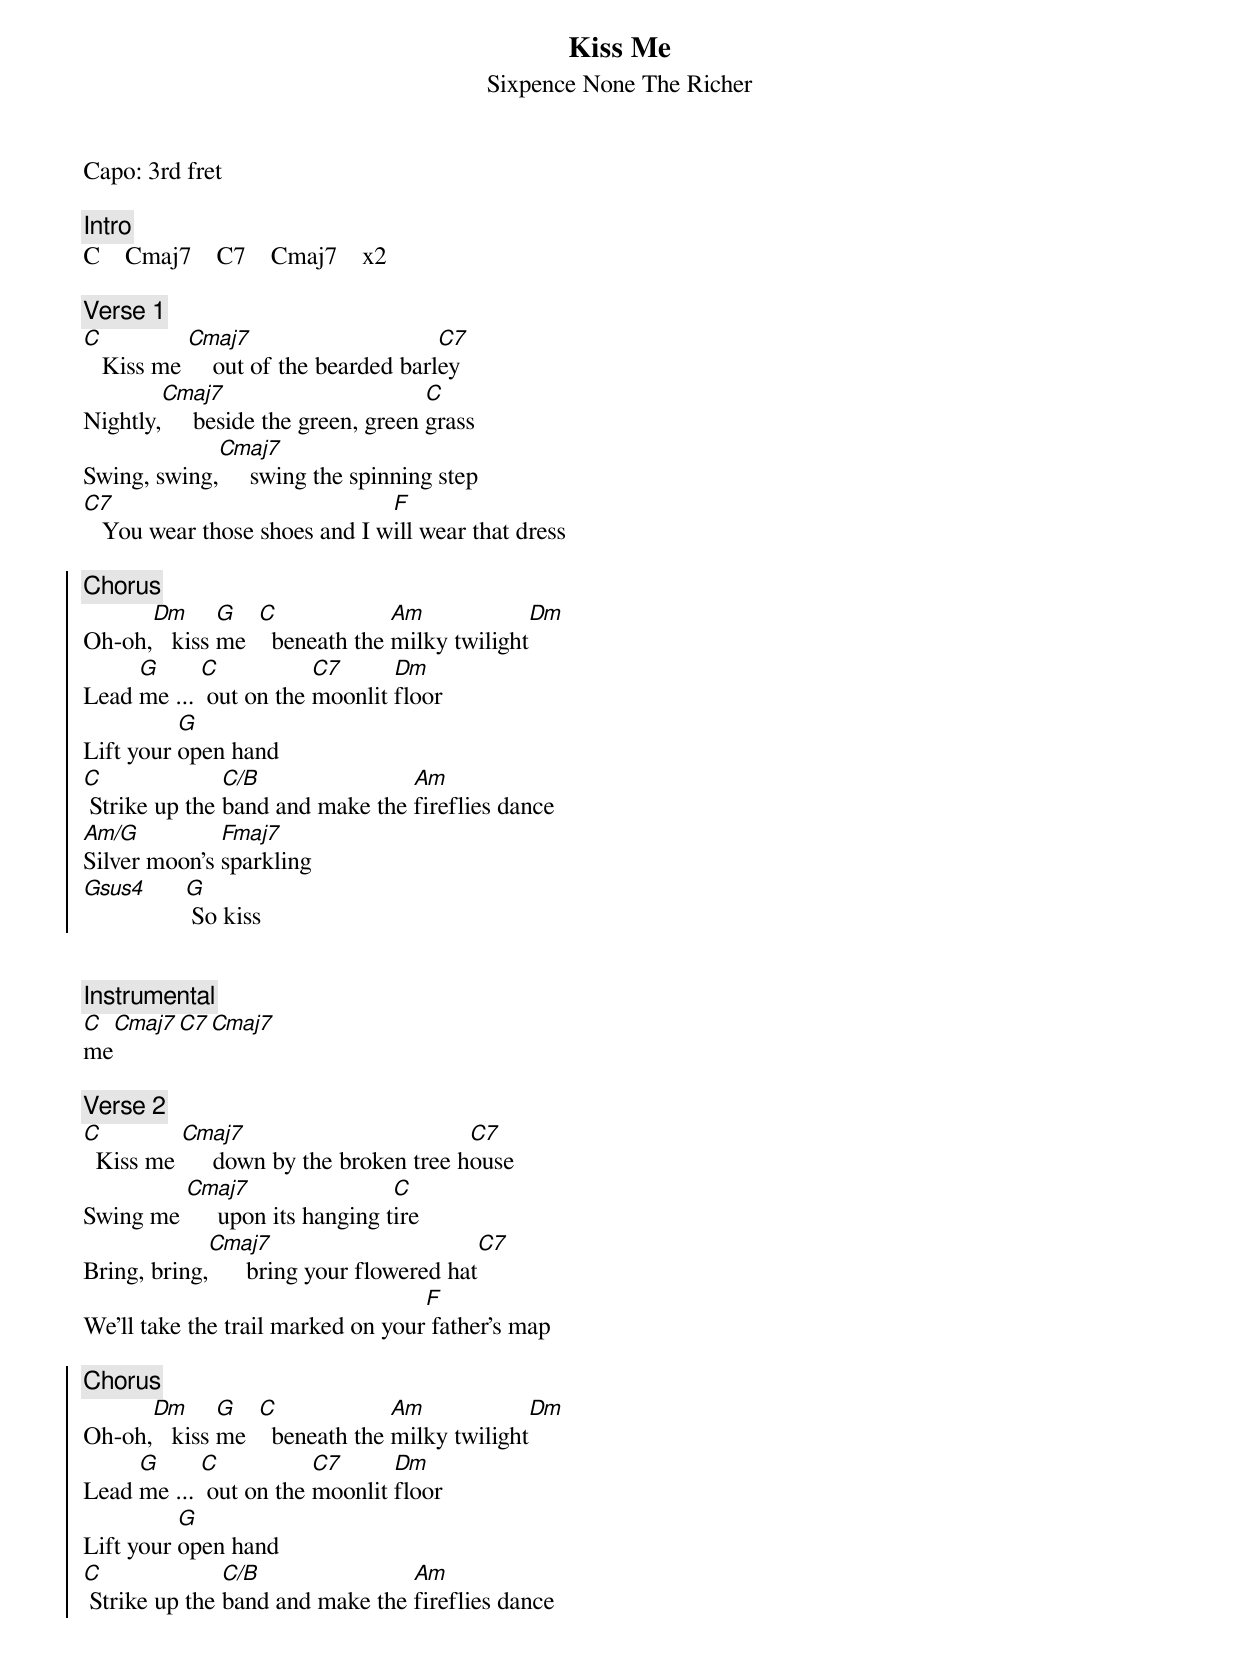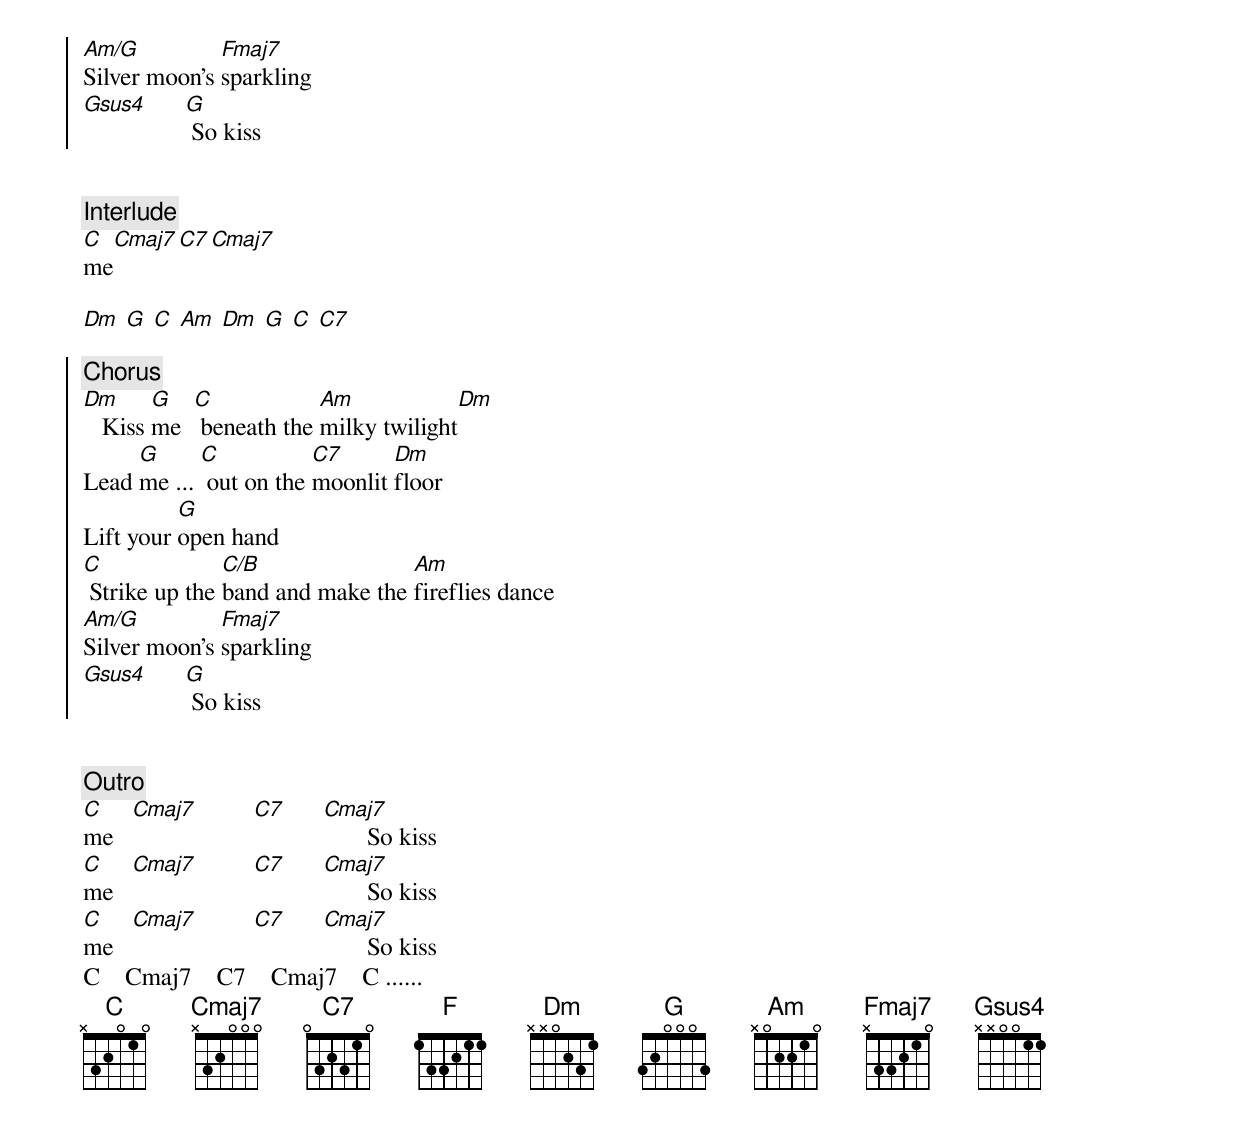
{title: Kiss Me}
{st: Sixpence None The Richer}

Capo: 3rd fret

{c:Intro}
C    Cmaj7    C7    Cmaj7    x2

{c:Verse 1}
[C]   Kiss me [Cmaj7]    out of the bearded barl[C7]ey
Nightly,[Cmaj7]     beside the green, green [C]grass
Swing, swing,[Cmaj7]     swing the spinning step
[C7]   You wear those shoes and I w[F]ill wear that dress

{soc}
{c:Chorus}
Oh-oh,[Dm]   kiss [G]me  [C]  beneath the [Am]milky twilight[Dm]
Lead [G]me ... [C] out on the [C7]moonlit [Dm]floor
Lift your [G]open hand
[C] Strike up the [C/B]band and make the [Am]fireflies dance
[Am/G]Silver moon's [Fmaj7]sparkling
[Gsus4]      [G] So kiss

{eoc}

{c:Instrumental}
[C]me[Cmaj7][C7][Cmaj7]

{c:Verse 2}
[C]  Kiss me [Cmaj7]     down by the broken tree h[C7]ouse
Swing me [Cmaj7]     upon its hanging t[C]ire
Bring, bring,[Cmaj7]      bring your flowered hat[C7]
We'll take the trail marked on your[F] father's map

{soc}
{c:Chorus}
Oh-oh,[Dm]   kiss [G]me  [C]  beneath the [Am]milky twilight[Dm]
Lead [G]me ... [C] out on the [C7]moonlit [Dm]floor
Lift your [G]open hand
[C] Strike up the [C/B]band and make the [Am]fireflies dance
[Am/G]Silver moon's [Fmaj7]sparkling
[Gsus4]      [G] So kiss

{eoc}

{c:Interlude}
[C]me[Cmaj7][C7][Cmaj7]

[Dm  G  C  Am  Dm  G  C  C7]

{soc}
{c:Chorus}
[Dm]   Kiss [G]me  [C] beneath the [Am]milky twilight[Dm]
Lead [G]me ... [C] out on the [C7]moonlit [Dm]floor
Lift your [G]open hand
[C] Strike up the [C/B]band and make the [Am]fireflies dance
[Am/G]Silver moon's [Fmaj7]sparkling
[Gsus4]      [G] So kiss

{eoc}

{c:Outro}
[C]me   [Cmaj7]         [C7]      [Cmaj7]       So kiss
[C]me   [Cmaj7]         [C7]      [Cmaj7]       So kiss
[C]me   [Cmaj7]         [C7]      [Cmaj7]       So kiss
C    Cmaj7    C7    Cmaj7    C ......
